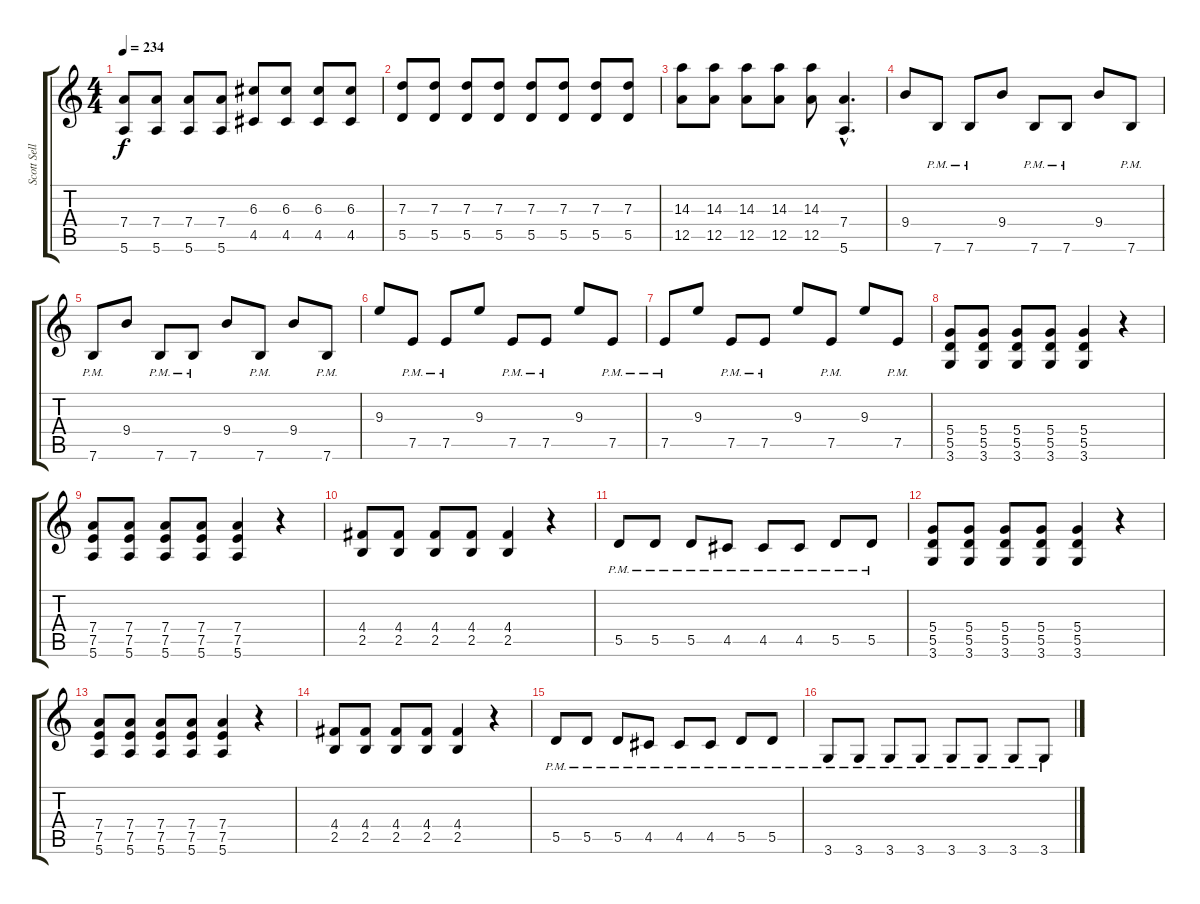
\track ("Scott Sellers" "Scott Sell") {instrument distortionguitar}
\staff {score tabs}
\tuning (E4 B3 G3 D3 A2 E2) {hide}
\ts (4 4)
\tempo 234
\clef g2
\ks c
(7.4 5.6).8{dy f} (7.4 5.6).8 (7.4 5.6).8 (7.4 5.6).8 (6.3 4.5).8 (6.3 4.5).8 (6.3 4.5).8 (6.3 4.5).8 |
(7.3 5.5).8 (7.3 5.5).8 (7.3 5.5).8 (7.3 5.5).8 (7.3 5.5).8 (7.3 5.5).8 (7.3 5.5).8 (7.3 5.5).8 |
(14.3 12.5).8 (14.3 12.5).8 (14.3 12.5).8 (14.3 12.5).8 (14.3 12.5).8 (7.4{hac} 5.6{hac}).4{d} |
9.4.8 7.6{pm}.8 7.6{pm}.8 9.4.8 7.6{pm}.8 7.6{pm}.8 9.4.8 7.6{pm}.8 |
7.6{pm}.8 9.4.8 7.6{pm}.8 7.6{pm}.8 9.4.8 7.6{pm}.8 9.4.8 7.6{pm}.8 |
9.3.8 7.5{pm}.8 7.5{pm}.8 9.3.8 7.5{pm}.8 7.5{pm}.8 9.3.8 7.5{pm}.8 |
7.5{pm}.8 9.3.8 7.5{pm}.8 7.5{pm}.8 9.3.8 7.5{pm}.8 9.3.8 7.5{pm}.8 |
(5.4 5.5 3.6).8 (5.4 5.5 3.6).8 (5.4 5.5 3.6).8 (5.4 5.5 3.6).8 (5.4 5.5 3.6).4 r.4 |
(7.4 7.5 5.6).8 (7.4 7.5 5.6).8 (7.4 7.5 5.6).8 (7.4 7.5 5.6).8 (7.4 7.5 5.6).4 r.4 |
(4.4 2.5).8 (4.4 2.5).8 (4.4 2.5).8 (4.4 2.5).8 (4.4 2.5).4 r.4 |
5.5{pm}.8 5.5{pm}.8 5.5{pm}.8 4.5{pm}.8 4.5{pm}.8 4.5{pm}.8 5.5{pm}.8 5.5{pm}.8 |
(5.4 5.5 3.6).8 (5.4 5.5 3.6).8 (5.4 5.5 3.6).8 (5.4 5.5 3.6).8 (5.4 5.5 3.6).4 r.4 |
(7.4 7.5 5.6).8 (7.4 7.5 5.6).8 (7.4 7.5 5.6).8 (7.4 7.5 5.6).8 (7.4 7.5 5.6).4 r.4 |
(4.4 2.5).8 (4.4 2.5).8 (4.4 2.5).8 (4.4 2.5).8 (4.4 2.5).4 r.4 |
5.5{pm}.8 5.5{pm}.8 5.5{pm}.8 4.5{pm}.8 4.5{pm}.8 4.5{pm}.8 5.5{pm}.8 5.5{pm}.8 |
3.6{pm}.8 3.6{pm}.8 3.6{pm}.8 3.6{pm}.8 3.6{pm}.8 3.6{pm}.8 3.6{pm}.8 3.6{pm}.8
